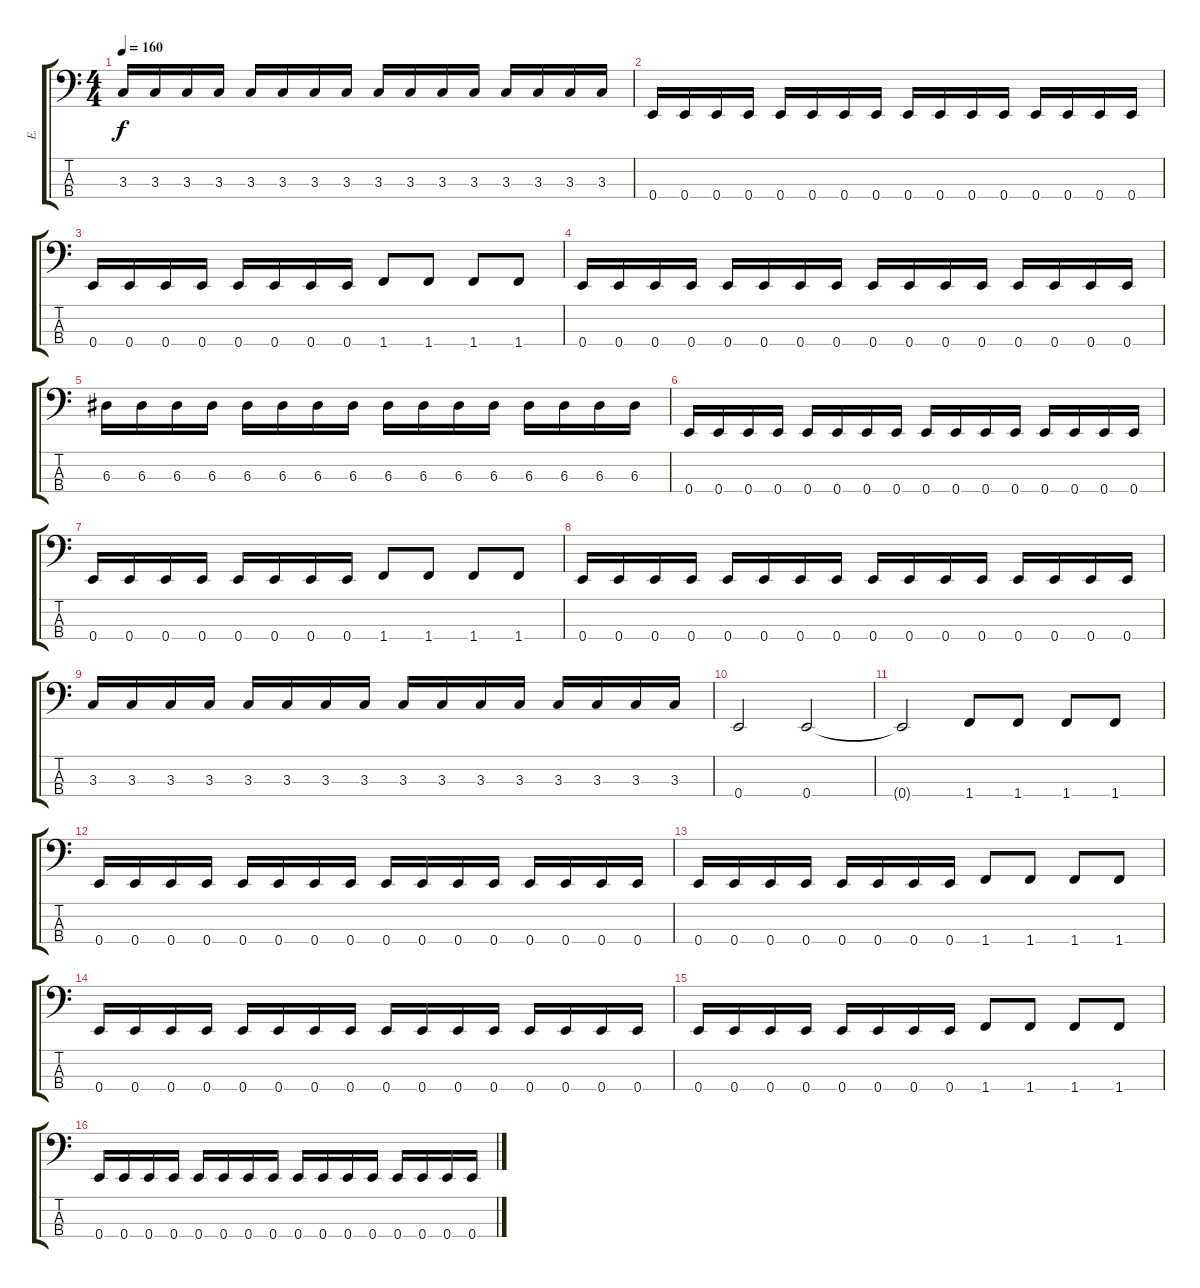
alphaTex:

\track ("E." "E.") {instrument electricbassfinger}
\staff {score tabs}
\tuning (G2 D2 A1 E1) {hide}
\ts (4 4)
\tempo 160
\clef f4
\ks c
3.3.16{dy f} 3.3.16 3.3.16 3.3.16 3.3.16 3.3.16 3.3.16 3.3.16 3.3.16 3.3.16 3.3.16 3.3.16 3.3.16 3.3.16 3.3.16 3.3.16 |
0.4.16 0.4.16 0.4.16 0.4.16 0.4.16 0.4.16 0.4.16 0.4.16 0.4.16 0.4.16 0.4.16 0.4.16 0.4.16 0.4.16 0.4.16 0.4.16 |
0.4.16 0.4.16 0.4.16 0.4.16 0.4.16 0.4.16 0.4.16 0.4.16 1.4.8 1.4.8 1.4.8 1.4.8 |
0.4.16 0.4.16 0.4.16 0.4.16 0.4.16 0.4.16 0.4.16 0.4.16 0.4.16 0.4.16 0.4.16 0.4.16 0.4.16 0.4.16 0.4.16 0.4.16 |
6.3.16 6.3.16 6.3.16 6.3.16 6.3.16 6.3.16 6.3.16 6.3.16 6.3.16 6.3.16 6.3.16 6.3.16 6.3.16 6.3.16 6.3.16 6.3.16 |
0.4.16 0.4.16 0.4.16 0.4.16 0.4.16 0.4.16 0.4.16 0.4.16 0.4.16 0.4.16 0.4.16 0.4.16 0.4.16 0.4.16 0.4.16 0.4.16 |
0.4.16 0.4.16 0.4.16 0.4.16 0.4.16 0.4.16 0.4.16 0.4.16 1.4.8 1.4.8 1.4.8 1.4.8 |
0.4.16 0.4.16 0.4.16 0.4.16 0.4.16 0.4.16 0.4.16 0.4.16 0.4.16 0.4.16 0.4.16 0.4.16 0.4.16 0.4.16 0.4.16 0.4.16 |
3.3.16 3.3.16 3.3.16 3.3.16 3.3.16 3.3.16 3.3.16 3.3.16 3.3.16 3.3.16 3.3.16 3.3.16 3.3.16 3.3.16 3.3.16 3.3.16 |
0.4.2 0.4.2 |
0.4{t}.2 1.4.8 1.4.8 1.4.8 1.4.8 |
0.4.16 0.4.16 0.4.16 0.4.16 0.4.16 0.4.16 0.4.16 0.4.16 0.4.16 0.4.16 0.4.16 0.4.16 0.4.16 0.4.16 0.4.16 0.4.16 |
0.4.16 0.4.16 0.4.16 0.4.16 0.4.16 0.4.16 0.4.16 0.4.16 1.4.8 1.4.8 1.4.8 1.4.8 |
0.4.16 0.4.16 0.4.16 0.4.16 0.4.16 0.4.16 0.4.16 0.4.16 0.4.16 0.4.16 0.4.16 0.4.16 0.4.16 0.4.16 0.4.16 0.4.16 |
0.4.16 0.4.16 0.4.16 0.4.16 0.4.16 0.4.16 0.4.16 0.4.16 1.4.8 1.4.8 1.4.8 1.4.8 |
0.4.16 0.4.16 0.4.16 0.4.16 0.4.16 0.4.16 0.4.16 0.4.16 0.4.16 0.4.16 0.4.16 0.4.16 0.4.16 0.4.16 0.4.16 0.4.16
